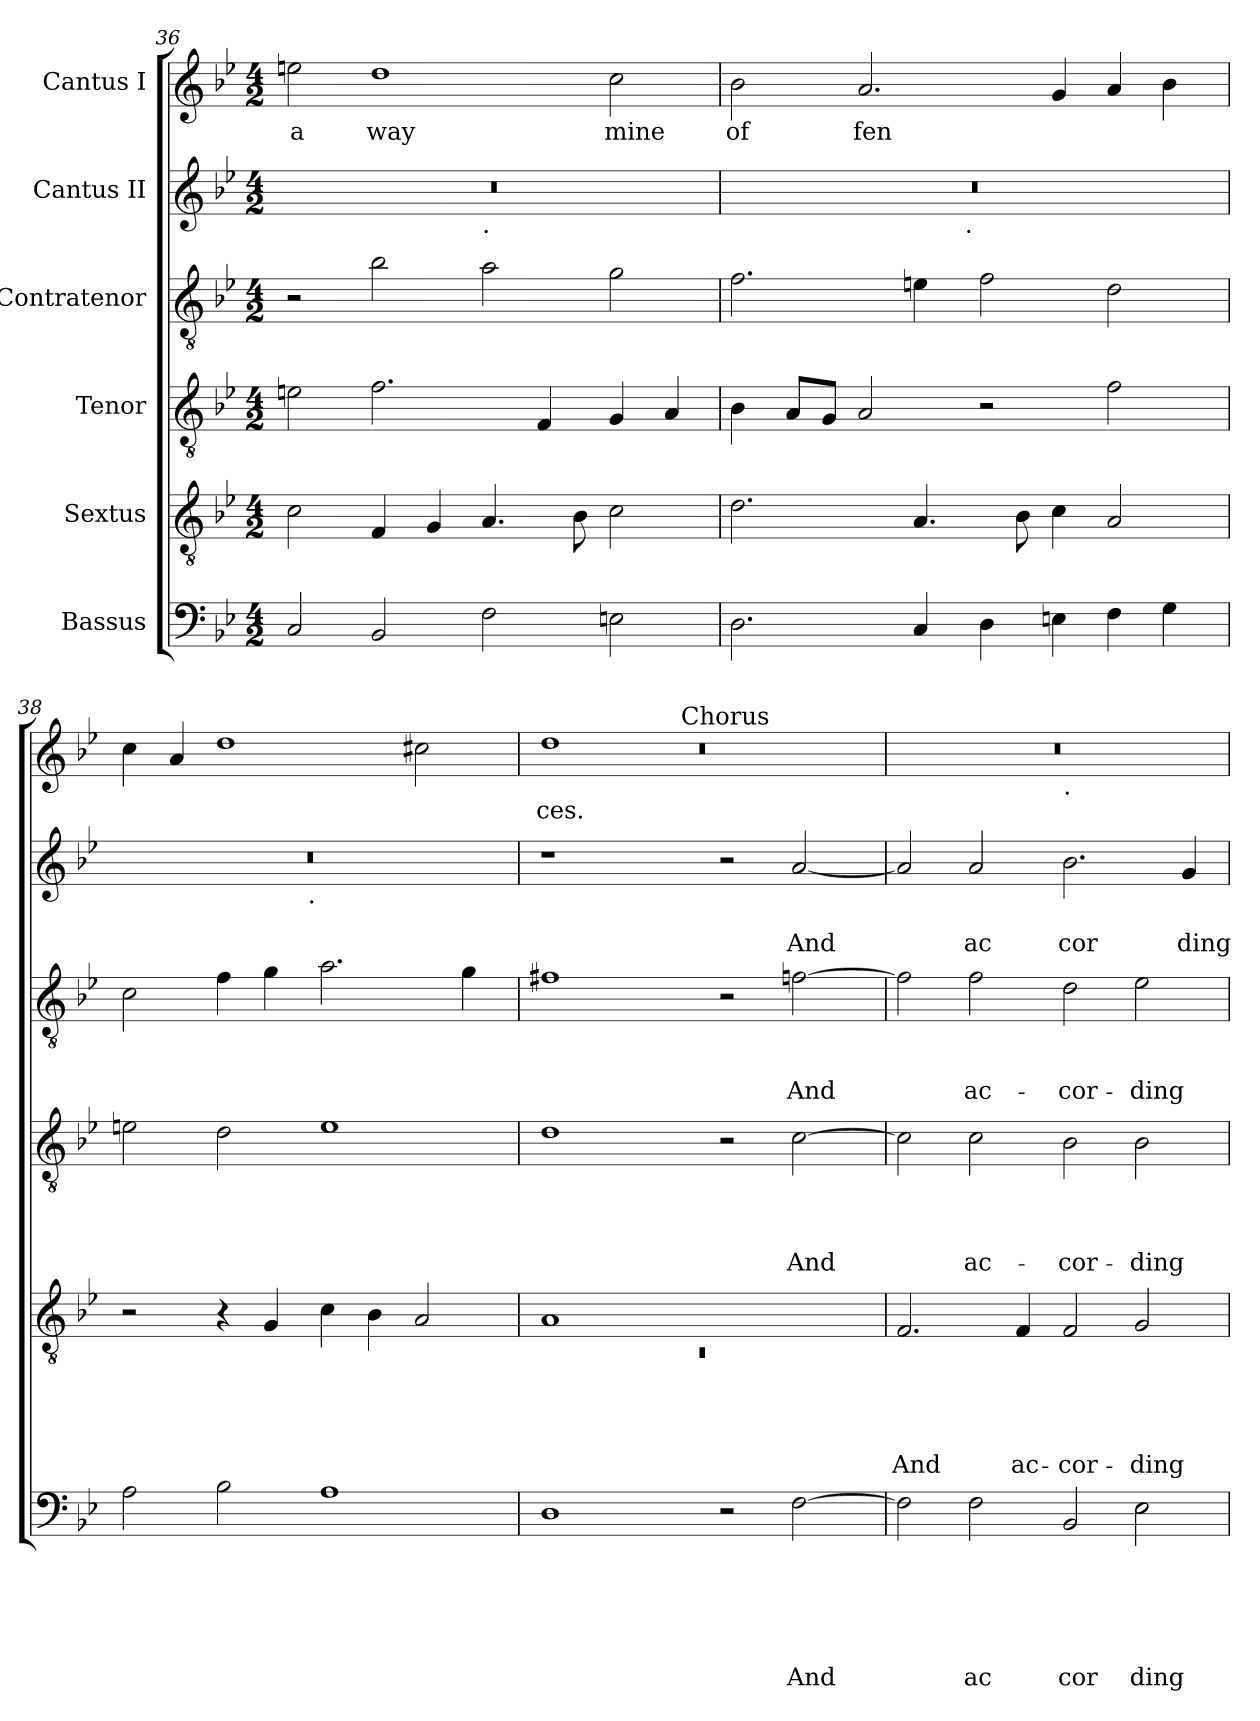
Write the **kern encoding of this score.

**kern	**text	**text	**text	**text	**text	**text	**kern	**text	**text	**text	**text	**text	**kern	**text	**text	**text	**text	**kern	**text	**text	**text	**kern	**text	**text	**kern	**text
*part6	*part6	*part6	*part6	*part6	*part6	*part6	*part5	*part5	*part5	*part5	*part5	*part5	*part4	*part4	*part4	*part4	*part4	*part3	*part3	*part3	*part3	*part2	*part2	*part2	*part1	*part1
*staff6	*staff6	*staff6	*staff6	*staff6	*staff6	*staff6	*staff5	*staff5	*staff5	*staff5	*staff5	*staff5	*staff4	*staff4	*staff4	*staff4	*staff4	*staff3	*staff3	*staff3	*staff3	*staff2	*staff2	*staff2	*staff1	*staff1
*I"Bassus	*	*	*	*	*	*	*I"Sextus	*	*	*	*	*	*I"Tenor	*	*	*	*	*I"Contratenor	*	*	*	*I"Cantus II	*	*	*I"Cantus I	*
*clefF4	*	*	*	*	*	*	*clefGv2	*	*	*	*	*	*clefGv2	*	*	*	*	*clefGv2	*	*	*	*clefG2	*	*	*clefG2	*
*k[b-e-]	*	*	*	*	*	*	*k[b-e-]	*	*	*	*	*	*k[b-e-]	*	*	*	*	*k[b-e-]	*	*	*	*k[b-e-]	*	*	*k[b-e-]	*
*B-:	*	*	*	*	*	*	*B-:	*	*	*	*	*	*B-:	*	*	*	*	*B-:	*	*	*	*B-:	*	*	*B-:	*
*M4/2	*	*	*	*	*	*	*M4/2	*	*	*	*	*	*M4/2	*	*	*	*	*M4/2	*	*	*	*M4/2	*	*	*M4/2	*
=36	=36	=36	=36	=36	=36	=36	=36	=36	=36	=36	=36	=36	=36	=36	=36	=36	=36	=36	=36	=36	=36	=36	=36	=36	=36	=36
!	!	!	!	!	!	!	!	!	!	!	!	!	!	!	!	!	!	!	!	!	!	!	!	!	!	!LO:LY:b
*	*	*	*	*	*	*	*	*	*	*	*	*	*	*	*	*	*	*	*	*	*	*^	*	*	*	*
2C/	.	.	.	.	.	.	2c\	.	.	.	.	.	2en\	.	.	.	.	2r	.	.	.	0r	1ryy	.	.	2een\	a
!	!	!	!	!	!	!	!	!	!	!	!	!	!	!	!	!	!	!	!	!	!	!	!	!	!	!	!LO:LY:b
2BB-/	.	.	.	.	.	.	4F/	.	.	.	.	.	2.f\	.	.	.	.	2b-\	.	.	.	.	.	.	.	1dd	way
.	.	.	.	.	.	.	4G/	.	.	.	.	.	.	.	.	.	.	.	.	.	.	.	.	.	.	.	.
!	!	!	!	!	!	!	!	!	!	!	!	!	!	!	!	!	!	!	!	!	!	!	!LO:TX:b:t=.	!	!	!	!
2F\	.	.	.	.	.	.	4.A/	.	.	.	.	.	.	.	.	.	.	2a\	.	.	.	.	1ryy	.	.	.	.
.	.	.	.	.	.	.	.	.	.	.	.	.	4F/	.	.	.	.	.	.	.	.	.	.	.	.	.	.
.	.	.	.	.	.	.	8B-\	.	.	.	.	.	.	.	.	.	.	.	.	.	.	.	.	.	.	.	.
!	!	!	!	!	!	!	!	!	!	!	!	!	!	!	!	!	!	!	!	!	!	!	!	!	!	!	!LO:LY:b
2En\	.	.	.	.	.	.	2c\	.	.	.	.	.	4G/	.	.	.	.	2g\	.	.	.	.	.	.	.	2cc\	mine
.	.	.	.	.	.	.	.	.	.	.	.	.	4A/	.	.	.	.	.	.	.	.	.	.	.	.	.	.
=37	=37	=37	=37	=37	=37	=37	=37	=37	=37	=37	=37	=37	=37	=37	=37	=37	=37	=37	=37	=37	=37	=37	=37	=37	=37	=37	=37
!	!	!	!	!	!	!	!	!	!	!	!	!	!	!	!	!	!	!	!	!	!	!	!	!	!	!	!LO:LY:b
2.D\	.	.	.	.	.	.	2.d\	.	.	.	.	.	4B-\	.	.	.	.	2.f\	.	.	.	0r	2ryy	.	.	2b-\	of
.	.	.	.	.	.	.	.	.	.	.	.	.	8A/L	.	.	.	.	.	.	.	.	.	.	.	.	.	.
.	.	.	.	.	.	.	.	.	.	.	.	.	8G/J	.	.	.	.	.	.	.	.	.	.	.	.	.	.
!	!	!	!	!	!	!	!	!	!	!	!	!	!	!	!	!	!	!	!	!	!	!	!	!	!	!	!LO:LY:b
.	.	.	.	.	.	.	.	.	.	.	.	.	2A/	.	.	.	.	.	.	.	.	.	4...ryy	.	.	2.a/	fen
4C/	.	.	.	.	.	.	4.A/	.	.	.	.	.	.	.	.	.	.	4en\	.	.	.	.	.	.	.	.	.
!	!	!	!	!	!	!	!	!	!	!	!	!	!	!	!	!	!	!	!	!	!	!	!LO:TX:b:t=.	!	!	!	!
.	.	.	.	.	.	.	.	.	.	.	.	.	.	.	.	.	.	.	.	.	.	.	1ryy	.	.	.	.
4D\	.	.	.	.	.	.	.	.	.	.	.	.	2r	.	.	.	.	2f\	.	.	.	.	.	.	.	.	.
.	.	.	.	.	.	.	8B-\	.	.	.	.	.	.	.	.	.	.	.	.	.	.	.	.	.	.	.	.
4En\	.	.	.	.	.	.	4c\	.	.	.	.	.	.	.	.	.	.	.	.	.	.	.	.	.	.	4g/	.
4F\	.	.	.	.	.	.	2A/	.	.	.	.	.	2f\	.	.	.	.	2d\	.	.	.	.	.	.	.	4a/	.
4G\	.	.	.	.	.	.	.	.	.	.	.	.	.	.	.	.	.	.	.	.	.	.	.	.	.	4b-\	.
.	.	.	.	.	.	.	.	.	.	.	.	.	.	.	.	.	.	.	.	.	.	.	32ryy	.	.	.	.
!!LO:PB:g=z
=38	=38	=38	=38	=38	=38	=38	=38	=38	=38	=38	=38	=38	=38	=38	=38	=38	=38	=38	=38	=38	=38	=38	=38	=38	=38	=38	=38
2A\	.	.	.	.	.	.	2r	.	.	.	.	.	2en\	.	.	.	.	2c\	.	.	.	0r	2ryy	.	.	4cc\	.
.	.	.	.	.	.	.	.	.	.	.	.	.	.	.	.	.	.	.	.	.	.	.	.	.	.	4a/	.
2B-\	.	.	.	.	.	.	4r	.	.	.	.	.	2d\	.	.	.	.	4f\	.	.	.	.	4...ryy	.	.	1dd	.
.	.	.	.	.	.	.	4G/	.	.	.	.	.	.	.	.	.	.	4g\	.	.	.	.	.	.	.	.	.
!	!	!	!	!	!	!	!	!	!	!	!	!	!	!	!	!	!	!	!	!	!	!	!LO:TX:b:t=.	!	!	!	!
.	.	.	.	.	.	.	.	.	.	.	.	.	.	.	.	.	.	.	.	.	.	.	1ryy	.	.	.	.
1A	.	.	.	.	.	.	4c\	.	.	.	.	.	1e	.	.	.	.	2.a\	.	.	.	.	.	.	.	.	.
.	.	.	.	.	.	.	4B-\	.	.	.	.	.	.	.	.	.	.	.	.	.	.	.	.	.	.	.	.
.	.	.	.	.	.	.	2A/	.	.	.	.	.	.	.	.	.	.	.	.	.	.	.	.	.	.	2cc#X\	.
.	.	.	.	.	.	.	.	.	.	.	.	.	.	.	.	.	.	4g\	.	.	.	.	.	.	.	.	.
.	.	.	.	.	.	.	.	.	.	.	.	.	.	.	.	.	.	.	.	.	.	.	32ryy	.	.	.	.
=39	=39	=39	=39	=39	=39	=39	=39	=39	=39	=39	=39	=39	=39	=39	=39	=39	=39	=39	=39	=39	=39	=39	=39	=39	=39	=39	=39
*	*	*	*	*	*	*	*^	*	*	*	*	*	*	*	*	*	*	*	*	*	*	*	*	*	*	*^	*
*	*	*	*	*	*	*	*	*	*	*	*	*	*	*	*	*	*	*	*	*	*	*	*	*	*	*	*	*^	*
!	!	!	!	!	!	!	!	!LO:N:vis=1	!	!	!	!	!	!	!	!	!	!	!	!	!	!	!	!	!	!	!	!	!LO:N:vis=1	!LO:LY:b
*	*	*	*	*	*	*	*	*	*	*	*	*	*	*	*	*	*	*	*	*	*	*	*v	*v	*	*	*	*	*	*
1D	.	.	.	.	.	.	1A	0rC	.	.	.	.	.	1d	.	.	.	.	1f#X	.	.	.	1r	.	.	2ryy	1dd	0r	ces.
.	.	.	.	.	.	.	.	.	.	.	.	.	.	.	.	.	.	.	.	.	.	.	.	.	.	4ryy	.	.	.
.	.	.	.	.	.	.	.	.	.	.	.	.	.	.	.	.	.	.	.	.	.	.	.	.	.	16ryy	.	.	.
!	!	!	!	!	!	!	!	!	!	!	!	!	!	!	!	!	!	!	!	!	!	!	!	!	!	!LO:TX:a:t=Chorus	!	!	!
.	.	.	.	.	.	.	.	.	.	.	.	.	.	.	.	.	.	.	.	.	.	.	.	.	.	1ryy	.	.	.
2r	.	.	.	.	.	.	1ryy	.	.	.	.	.	.	2r	.	.	.	.	2r	.	.	.	2r	.	.	.	1ryy	.	.
!	!	!	!	!	!	!LO:LY:b	!	!	!	!	!	!	!	!	!	!	!	!LO:LY:b	!	!	!	!LO:LY:b	!	!	!LO:LY:b	!	!	!	!
[>2F\	.	.	.	.	.	And	.	.	.	.	.	.	.	[>2c\	.	.	.	And	[>2fn\	.	.	And	[<2a/	.	And	.	.	.	.
.	.	.	.	.	.	.	.	.	.	.	.	.	.	.	.	.	.	.	.	.	.	.	.	.	.	8.ryy	.	.	.
*	*	*	*	*	*	*	*v	*v	*	*	*	*	*	*	*	*	*	*	*	*	*	*	*	*	*	*v	*v	*v	*
=40	=40	=40	=40	=40	=40	=40	=40	=40	=40	=40	=40	=40	=40	=40	=40	=40	=40	=40	=40	=40	=40	=40	=40	=40	=40	=40
!	!	!	!	!	!	!	!	!	!	!	!	!LO:LY:b	!	!	!	!	!	!	!	!	!	!	!	!	!	!
*	*	*	*	*	*	*	*	*	*	*	*	*	*	*	*	*	*	*	*	*	*	*	*	*	*^	*
2F\]	.	.	.	.	.	.	2.F/	.	.	.	.	And	2c\]	.	.	.	.	2f\]	.	.	.	2a/]	.	.	0r	1ryy	.
!	!	!	!	!	!	!LO:LY:b	!	!	!	!	!	!	!	!	!	!	!LO:LY:b	!	!	!	!LO:LY:b	!	!	!LO:LY:b	!	!	!
2F\	.	.	.	.	.	ac	.	.	.	.	.	.	2c\	.	.	.	ac-	2f\	.	.	ac-	2a/	.	ac	.	.	.
!	!	!	!	!	!	!	!	!	!	!	!	!LO:LY:b	!	!	!	!	!	!	!	!	!	!	!	!	!	!	!
.	.	.	.	.	.	.	4F/	.	.	.	.	ac-	.	.	.	.	.	.	.	.	.	.	.	.	.	.	.
!	!	!	!	!	!	!	!	!	!	!	!	!	!	!	!	!	!	!	!	!	!	!	!	!	!	!LO:TX:b:t=.	!
!	!	!	!	!	!	!LO:LY:b	!	!	!	!	!	!LO:LY:b	!	!	!	!	!LO:LY:b	!	!	!	!LO:LY:b	!	!	!LO:LY:b	!	!	!
2BB-/	.	.	.	.	.	cor	2F/	.	.	.	.	-cor-	2B-\	.	.	.	-cor-	2d\	.	.	-cor-	2.b-\	.	cor	.	1ryy	.
!	!	!	!	!	!	!LO:LY:b	!	!	!	!	!	!LO:LY:b	!	!	!	!	!LO:LY:b	!	!	!	!LO:LY:b	!	!	!	!	!	!
2E-\	.	.	.	.	.	ding	2G/	.	.	.	.	-ding	2B-\	.	.	.	-ding	2e-\	.	.	-ding	.	.	.	.	.	.
!	!	!	!	!	!	!	!	!	!	!	!	!	!	!	!	!	!	!	!	!	!	!	!	!LO:LY:b	!	!	!
.	.	.	.	.	.	.	.	.	.	.	.	.	.	.	.	.	.	.	.	.	.	4g/	.	ding	.	.	.
*	*	*	*	*	*	*	*	*	*	*	*	*	*	*	*	*	*	*	*	*	*	*	*	*	*v	*v	*
=	=	=	=	=	=	=	=	=	=	=	=	=	=	=	=	=	=	=	=	=	=	=	=	=	=	=
*-	*-	*-	*-	*-	*-	*-	*-	*-	*-	*-	*-	*-	*-	*-	*-	*-	*-	*-	*-	*-	*-	*-	*-	*-	*-	*-
